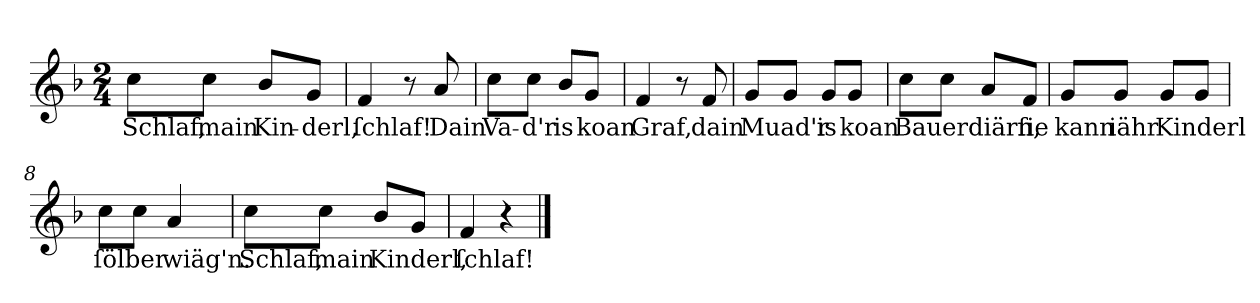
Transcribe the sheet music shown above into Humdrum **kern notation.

**kern	**text
*part1	*part1
*staff1	*staff1
*clefG2	*
*k[b-]	*
*F:	*
*M2/4	*
=1	=1
8cc\L	Schlaf,
8cc\J	main
8b-/L	Kin-
8g/J	-derl,
=2	=2
4f	ſchlaf!
8r	.
8a	Dain
=3	=3
8cc\L	Va-
8cc\J	-d'r
8b-/L	is
8g/J	koan
=4	=4
4f	Graf,
8r	.
8f	dain
=5	=5
8g/L	Muad'r
8g/J	.
8g/L	is
8g/J	koan
=6	=6
8cc\L	Bauerdiärn,
8cc\J	.
8a/L	.
8f/J	ſie
=7	=7
8g/L	kann
8g/J	iähr
8g/L	Kinderl
8g/J	.
=8	=8
8cc\L	ſölber
8cc\J	.
4a	wiäg'n.
=9	=9
8cc\L	Schlaf,
8cc\J	main
8b-/L	Kinderl,
8g/J	.
=10	=10
4f	ſchlaf!
4r	.
==	==
*-	*-
